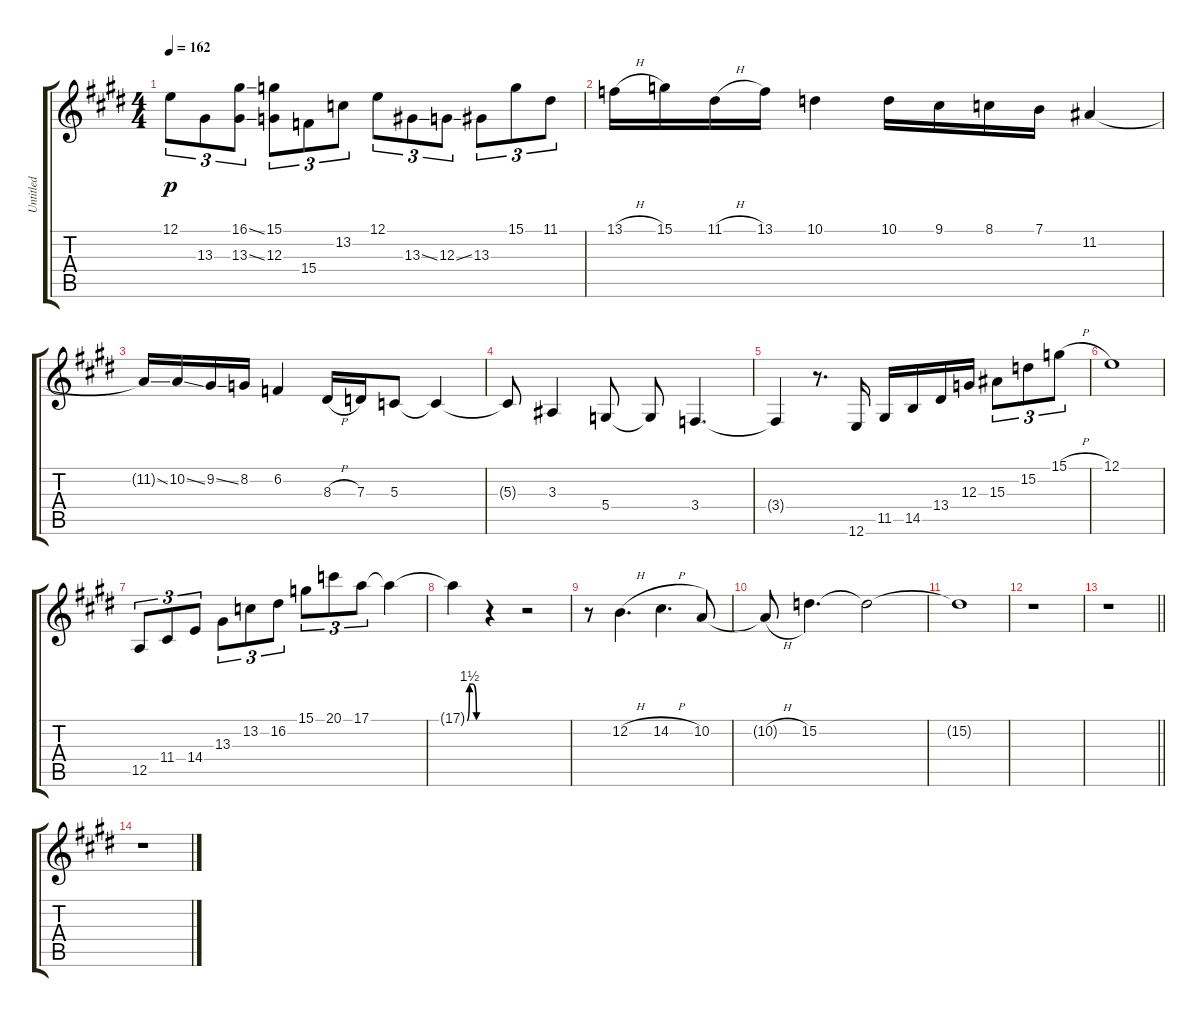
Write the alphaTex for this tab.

\track ("Untitled" "Untitled") {instrument tenorsax}
\staff {score tabs}
\tuning (E4 B3 G3 D3 A2 E2) {hide}
\ts (4 4)
\tempo 162
\clef g2
\ks c#minor
12.1.8{tu (3 2) dy p} 13.3.8{tu (3 2)} (16.1{ss} 13.3{ss}).8{tu (3 2)} (15.1 12.3).8{tu (3 2)} 15.4.8{tu (3 2)} 13.2.8{tu (3 2)} 12.1.8{tu (3 2)} 13.3{ss}.8{tu (3 2)} 12.3{ss}.8{tu (3 2)} 13.3.8{tu (3 2)} 15.1.8{tu (3 2)} 11.1.8{tu (3 2)} |
\ks e
13.1{h}.16 15.1.16 11.1{h}.16 13.1.16 10.1.4 10.1.16 9.1.16 8.1.16 7.1.16 11.2.4 |
\ks c#minor
11.2{ss t}.16 10.2{ss}.16 9.2{ss}.16 8.2.16 6.2.4 8.3{h}.16 7.3.16 5.3.8 5.3{t}.4 |
5.3{t}.8 3.3.4 5.4.8 5.4{t}.8 3.4.4{d} |
\ks e
3.4{t}.4 r.8{d} 12.6.16 11.5.16 14.5.16 13.4.16 12.3.16 15.3.8{tu (3 2)} 15.2.8{tu (3 2)} 15.1{h}.8{tu (3 2)} |
\ks c#minor
12.1.1 |
12.5.8{tu (3 2)} 11.4.8{tu (3 2)} 14.4.8{tu (3 2)} 13.3.8{tu (3 2)} 13.2.8{tu (3 2)} 16.2.8{tu (3 2)} 15.1.8{tu (3 2)} 20.1.8{tu (3 2)} 17.1.8{tu (3 2)} 17.1{t}.4 |
\ks e
17.1{be (custom 0 0 10 6 25 6 40 0 60 0) t}.4 r.4 r.2 |
\ks c#minor
r.8 12.2{h}.4{d} 14.2{h}.4{d} 10.2.8 |
10.2{h t}.8 15.2.4{d} 15.2{t}.2 |
\ks e
15.2{t}.1 |
\ks c#minor
r.1 |
\barLineRight lightlight
r.1 |
r.1
